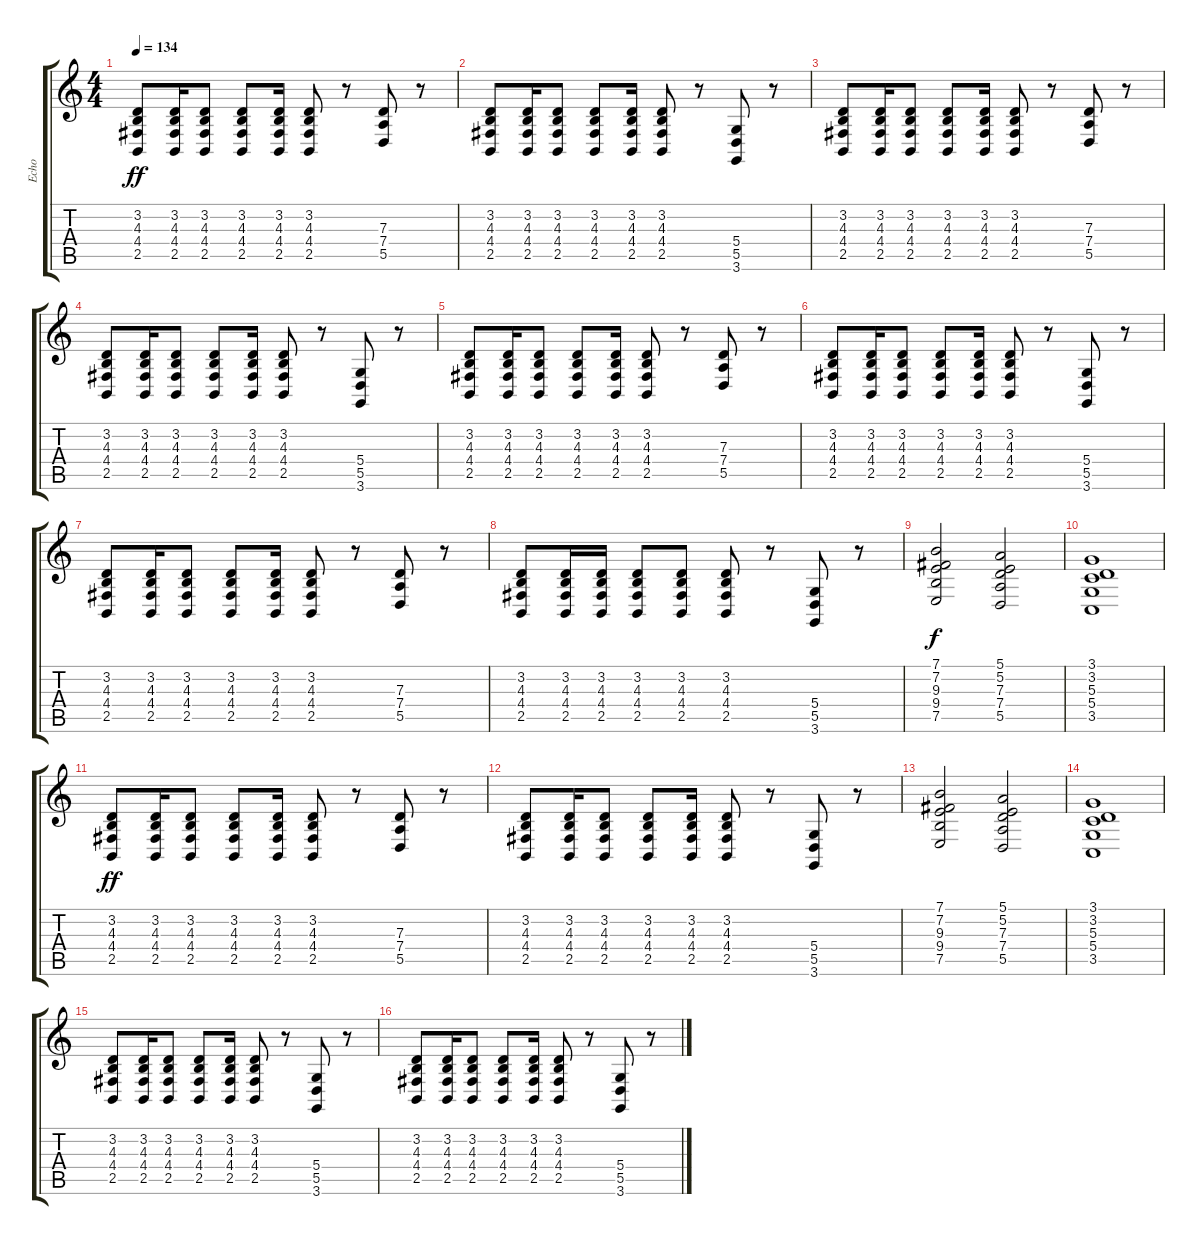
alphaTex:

\track ("Echo" "Echo") {instrument pad5bowed}
\staff {score tabs}
\tuning (E4 B3 G3 D3 A2 E2) {hide}
\ts (4 4)
\tempo 134
\clef g2
\ks c
(3.2 4.3 4.4 2.5).8{dy ff} (3.2 4.3 4.4 2.5).16 (3.2 4.3 4.4 2.5).8 (3.2 4.3 4.4 2.5).8 (3.2 4.3 4.4 2.5).16 (3.2 4.3 4.4 2.5).8 r.8 (7.3 7.4 5.5).8 r.8 |
(3.2 4.3 4.4 2.5).8 (3.2 4.3 4.4 2.5).16 (3.2 4.3 4.4 2.5).8 (3.2 4.3 4.4 2.5).8 (3.2 4.3 4.4 2.5).16 (3.2 4.3 4.4 2.5).8 r.8 (5.4 5.5 3.6).8 r.8 |
(3.2 4.3 4.4 2.5).8 (3.2 4.3 4.4 2.5).16 (3.2 4.3 4.4 2.5).8 (3.2 4.3 4.4 2.5).8 (3.2 4.3 4.4 2.5).16 (3.2 4.3 4.4 2.5).8 r.8 (7.3 7.4 5.5).8 r.8 |
(3.2 4.3 4.4 2.5).8 (3.2 4.3 4.4 2.5).16 (3.2 4.3 4.4 2.5).8 (3.2 4.3 4.4 2.5).8 (3.2 4.3 4.4 2.5).16 (3.2 4.3 4.4 2.5).8 r.8 (5.4 5.5 3.6).8 r.8 |
(3.2 4.3 4.4 2.5).8 (3.2 4.3 4.4 2.5).16 (3.2 4.3 4.4 2.5).8 (3.2 4.3 4.4 2.5).8 (3.2 4.3 4.4 2.5).16 (3.2 4.3 4.4 2.5).8 r.8 (7.3 7.4 5.5).8 r.8 |
(3.2 4.3 4.4 2.5).8 (3.2 4.3 4.4 2.5).16 (3.2 4.3 4.4 2.5).8 (3.2 4.3 4.4 2.5).8 (3.2 4.3 4.4 2.5).16 (3.2 4.3 4.4 2.5).8 r.8 (5.4 5.5 3.6).8 r.8 |
(3.2 4.3 4.4 2.5).8 (3.2 4.3 4.4 2.5).16 (3.2 4.3 4.4 2.5).8 (3.2 4.3 4.4 2.5).8 (3.2 4.3 4.4 2.5).16 (3.2 4.3 4.4 2.5).8 r.8 (7.3 7.4 5.5).8 r.8 |
(3.2 4.3 4.4 2.5).8 (3.2 4.3 4.4 2.5).16 (3.2 4.3 4.4 2.5).16 (3.2 4.3 4.4 2.5).8 (3.2 4.3 4.4 2.5).8 (3.2 4.3 4.4 2.5).8 r.8 (5.4 5.5 3.6).8 r.8 |
(7.1 7.2 9.3 9.4 7.5).2{dy f} (5.1 5.2 7.3 7.4 5.5).2 |
(3.1 3.2 5.3 5.4 3.5).1 |
(3.2 4.3 4.4 2.5).8{dy ff} (3.2 4.3 4.4 2.5).16 (3.2 4.3 4.4 2.5).8 (3.2 4.3 4.4 2.5).8 (3.2 4.3 4.4 2.5).16 (3.2 4.3 4.4 2.5).8 r.8 (7.3 7.4 5.5).8 r.8 |
(3.2 4.3 4.4 2.5).8 (3.2 4.3 4.4 2.5).16 (3.2 4.3 4.4 2.5).8 (3.2 4.3 4.4 2.5).8 (3.2 4.3 4.4 2.5).16 (3.2 4.3 4.4 2.5).8 r.8 (5.4 5.5 3.6).8 r.8 |
(7.1 7.2 9.3 9.4 7.5).2 (5.1 5.2 7.3 7.4 5.5).2 |
(3.1 3.2 5.3 5.4 3.5).1 |
(3.2 4.3 4.4 2.5).8 (3.2 4.3 4.4 2.5).16 (3.2 4.3 4.4 2.5).8 (3.2 4.3 4.4 2.5).8 (3.2 4.3 4.4 2.5).16 (3.2 4.3 4.4 2.5).8 r.8 (5.4 5.5 3.6).8 r.8 |
(3.2 4.3 4.4 2.5).8 (3.2 4.3 4.4 2.5).16 (3.2 4.3 4.4 2.5).8 (3.2 4.3 4.4 2.5).8 (3.2 4.3 4.4 2.5).16 (3.2 4.3 4.4 2.5).8 r.8 (5.4 5.5 3.6).8 r.8
